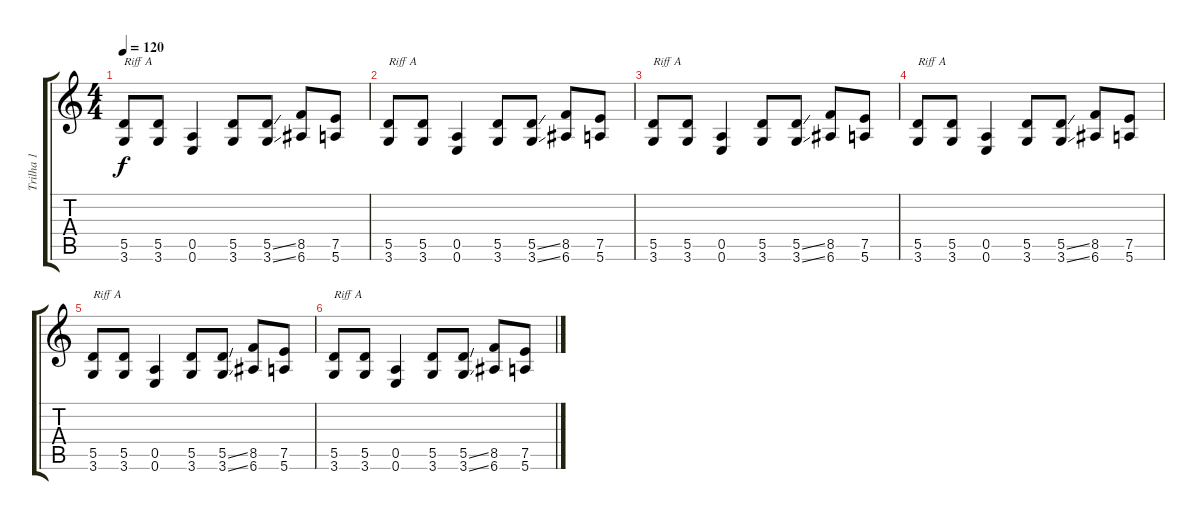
\track ("Trilha 1" "Trilha 1") {instrument acousticguitarnylon}
\staff {score tabs}
\tuning (E4 B3 G3 D3 A2 E2) {hide}
\ts (4 4)
\tempo 120
\clef g2
\ks c
(5.5 3.6).8{txt "Riff A" dy f} (5.5 3.6).8 (0.5 0.6).4 (5.5 3.6).8 (5.5{ss} 3.6{ss}).8 (8.5 6.6).8 (7.5 5.6).8 |
(5.5 3.6).8{txt "Riff A"} (5.5 3.6).8 (0.5 0.6).4 (5.5 3.6).8 (5.5{ss} 3.6{ss}).8 (8.5 6.6).8 (7.5 5.6).8 |
(5.5 3.6).8{txt "Riff A"} (5.5 3.6).8 (0.5 0.6).4 (5.5 3.6).8 (5.5{ss} 3.6{ss}).8 (8.5 6.6).8 (7.5 5.6).8 |
(5.5 3.6).8{txt "Riff A"} (5.5 3.6).8 (0.5 0.6).4 (5.5 3.6).8 (5.5{ss} 3.6{ss}).8 (8.5 6.6).8 (7.5 5.6).8 |
(5.5 3.6).8{txt "Riff A"} (5.5 3.6).8 (0.5 0.6).4 (5.5 3.6).8 (5.5{ss} 3.6{ss}).8 (8.5 6.6).8 (7.5 5.6).8 |
(5.5 3.6).8{txt "Riff A"} (5.5 3.6).8 (0.5 0.6).4 (5.5 3.6).8 (5.5{ss} 3.6{ss}).8 (8.5 6.6).8 (7.5 5.6).8
